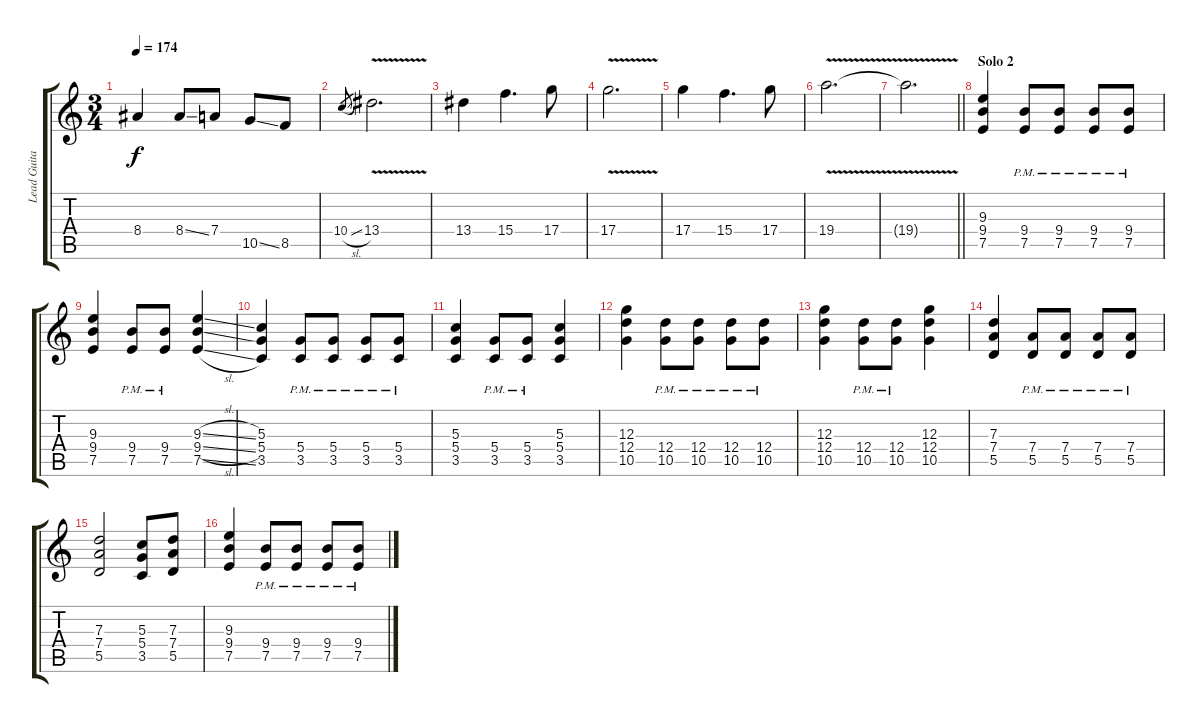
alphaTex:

\track ("Lead Guitar/Rythm Guitar" "Lead Guita") {instrument distortionguitar}
\staff {score tabs}
\tuning (E4 B3 G3 D3 A2 E2) {hide}
\ts (3 4)
\tempo 174
\clef g2
\ks c
8.4.4{dy f} 8.4{ss}.8 7.4.8 10.5{ss}.8 8.5.8 |
10.4{sl}.8{gr} 13.4{v}.2{d} |
13.4.4 15.4.4{d} 17.4.8 |
17.4{v}.2{d} |
17.4.4 15.4.4{d} 17.4.8 |
19.4{v}.2{d} |
\barLineRight lightlight
19.4{t}.2{d} |
\section ("" "Solo 2")
(9.3 9.4 7.5).4{volume 13 instrument overdrivenguitar} (9.4{pm} 7.5{pm}).8 (9.4{pm} 7.5{pm}).8 (9.4{pm} 7.5{pm}).8 (9.4{pm} 7.5{pm}).8 |
(9.3 9.4 7.5).4 (9.4{pm} 7.5{pm}).8 (9.4{pm} 7.5{pm}).8 (9.3{sl} 9.4{sl} 7.5{sl}).4 |
(5.3 5.4 3.5).4 (5.4{pm} 3.5{pm}).8 (5.4{pm} 3.5{pm}).8 (5.4{pm} 3.5{pm}).8 (5.4{pm} 3.5{pm}).8 |
(5.3 5.4 3.5).4 (5.4{pm} 3.5{pm}).8 (5.4{pm} 3.5{pm}).8 (5.3 5.4 3.5).4 |
(12.3 12.4 10.5).4 (12.4{pm} 10.5{pm}).8 (12.4{pm} 10.5{pm}).8 (12.4{pm} 10.5{pm}).8 (12.4{pm} 10.5{pm}).8 |
(12.3 12.4 10.5).4 (12.4{pm} 10.5{pm}).8 (12.4{pm} 10.5{pm}).8 (12.3 12.4 10.5).4 |
(7.3 7.4 5.5).4 (7.4{pm} 5.5{pm}).8 (7.4{pm} 5.5{pm}).8 (7.4{pm} 5.5{pm}).8 (7.4{pm} 5.5{pm}).8 |
(7.3 7.4 5.5).2 (5.3 5.4 3.5).8 (7.3 7.4 5.5).8 |
(9.3 9.4 7.5).4 (9.4{pm} 7.5{pm}).8 (9.4{pm} 7.5{pm}).8 (9.4{pm} 7.5{pm}).8 (9.4{pm} 7.5{pm}).8
